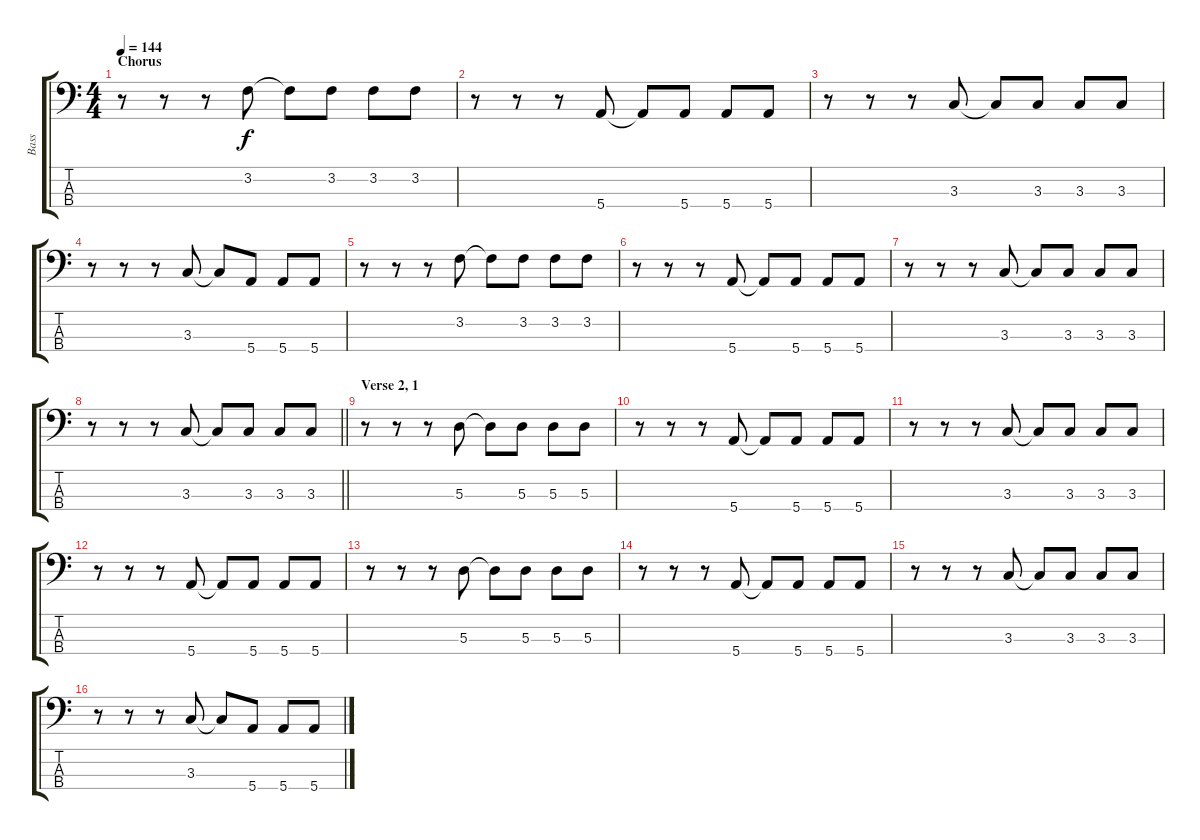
\track ("Bass" "Bass") {instrument electricbassfinger}
\staff {score tabs}
\tuning (G2 D2 A1 E1) {hide}
\ts (4 4)
\section ("" "Chorus")
\tempo 144
\clef f4
\ks c
r.8{dy f} r.8 r.8 3.2.8 3.2{t}.8 3.2.8 3.2.8 3.2.8 |
r.8 r.8 r.8 5.4.8 5.4{t}.8 5.4.8 5.4.8 5.4.8 |
r.8 r.8 r.8 3.3.8 3.3{t}.8 3.3.8 3.3.8 3.3.8 |
r.8 r.8 r.8 3.3.8 3.3{t}.8 5.4.8 5.4.8 5.4.8 |
r.8 r.8 r.8 3.2.8 3.2{t}.8 3.2.8 3.2.8 3.2.8 |
r.8 r.8 r.8 5.4.8 5.4{t}.8 5.4.8 5.4.8 5.4.8 |
r.8 r.8 r.8 3.3.8 3.3{t}.8 3.3.8 3.3.8 3.3.8 |
\barLineRight lightlight
r.8 r.8 r.8 3.3.8 3.3{t}.8 3.3.8 3.3.8 3.3.8 |
\section ("" "Verse 2, 1")
r.8 r.8 r.8 5.3.8 5.3{t}.8 5.3.8 5.3.8 5.3.8 |
r.8 r.8 r.8 5.4.8 5.4{t}.8 5.4.8 5.4.8 5.4.8 |
r.8 r.8 r.8 3.3.8 3.3{t}.8 3.3.8 3.3.8 3.3.8 |
r.8 r.8 r.8 5.4.8 5.4{t}.8 5.4.8 5.4.8 5.4.8 |
r.8 r.8 r.8 5.3.8 5.3{t}.8 5.3.8 5.3.8 5.3.8 |
r.8 r.8 r.8 5.4.8 5.4{t}.8 5.4.8 5.4.8 5.4.8 |
r.8 r.8 r.8 3.3.8 3.3{t}.8 3.3.8 3.3.8 3.3.8 |
r.8 r.8 r.8 3.3.8 3.3{t}.8 5.4.8 5.4.8 5.4.8
